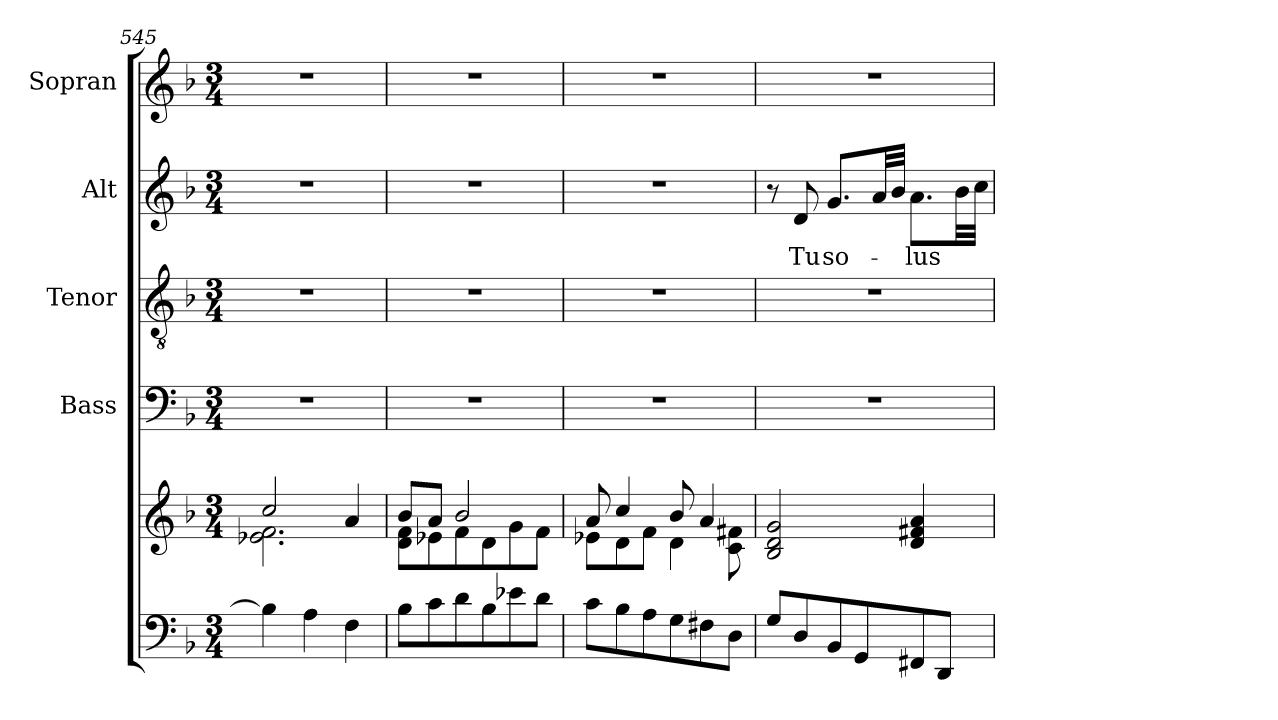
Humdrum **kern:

**kern	**kern	**kern	**kern	**kern	**text	**kern
*part5	*part5	*part4	*part3	*part2	*part2	*part1
*staff6	*staff5	*staff4	*staff3	*staff2	*staff2	*staff1
*	*	*I"Bass	*I"Tenor	*I"Alt	*	*I"Sopran
*	*	*I'B.	*I'T.	*I'A.	*	*I'S.
!!LO:LB:g=z
*clefF4	*clefG2	*clefF4	*clefGv2	*clefG2	*	*clefG2
*k[b-]	*k[b-]	*k[b-]	*k[b-]	*k[b-]	*	*k[b-]
*F:	*F:	*F:	*F:	*F:	*	*F:
*M3/4	*M3/4	*M3/4	*M3/4	*M3/4	*	*M3/4
=545	=545	=545	=545	=545	=545	=545
*	*^	*	*	*	*	*
4B-\]	2cc/	2.e-X\ 2.f\	2.r	2.r	2.r	.	2.r
4A\	.	.	.	.	.	.	.
4F\	4a/	.	.	.	.	.	.
=546	=546	=546	=546	=546	=546	=546	=546
8B-\L	8b-/L	8d\ 8f\L	2.r	2.r	2.r	.	2.r
8c\	8a/J	8e-X\	.	.	.	.	.
8d\	2b-/	8f\	.	.	.	.	.
8B-\	.	8d\	.	.	.	.	.
8e-X\	.	8g\	.	.	.	.	.
8d\J	.	8f\J	.	.	.	.	.
=547	=547	=547	=547	=547	=547	=547	=547
8c\L	8a/	8e-X\L	2.r	2.r	2.r	.	2.r
8B-\	4cc/	8d\	.	.	.	.	.
8A\	.	8f\J	.	.	.	.	.
8G\	8b-/	4d\	.	.	.	.	.
8F#X\	4a/	.	.	.	.	.	.
8D\J	.	8c\ 8f#X\	.	.	.	.	.
*	*v	*v	*	*	*	*	*
=548	=548	=548	=548	=548	=548	=548
8G/L	2B-/ 2d/ 2g/	2.r	2.r	8r	.	2.r
!	!	!	!	!	!LO:LY:b	!
8D/	.	.	.	8d/	Tu	.
!	!	!	!	!	!LO:LY:b	!
8BB-/	.	.	.	8.g/L	so-	.
8GG/	.	.	.	.	.	.
.	.	.	.	32a/LL	.	.
.	.	.	.	32b-/JJJ	.	.
!	!	!	!	!	!LO:LY:b	!
8FF#X/	4d/ 4f#X/ 4a/	.	.	8.a\L	-lus	.
8DD/J	.	.	.	.	.	.
.	.	.	.	32b-\LL	.	.
.	.	.	.	32cc\JJJ	.	.
=	=	=	=	=	=	=
*-	*-	*-	*-	*-	*-	*-
